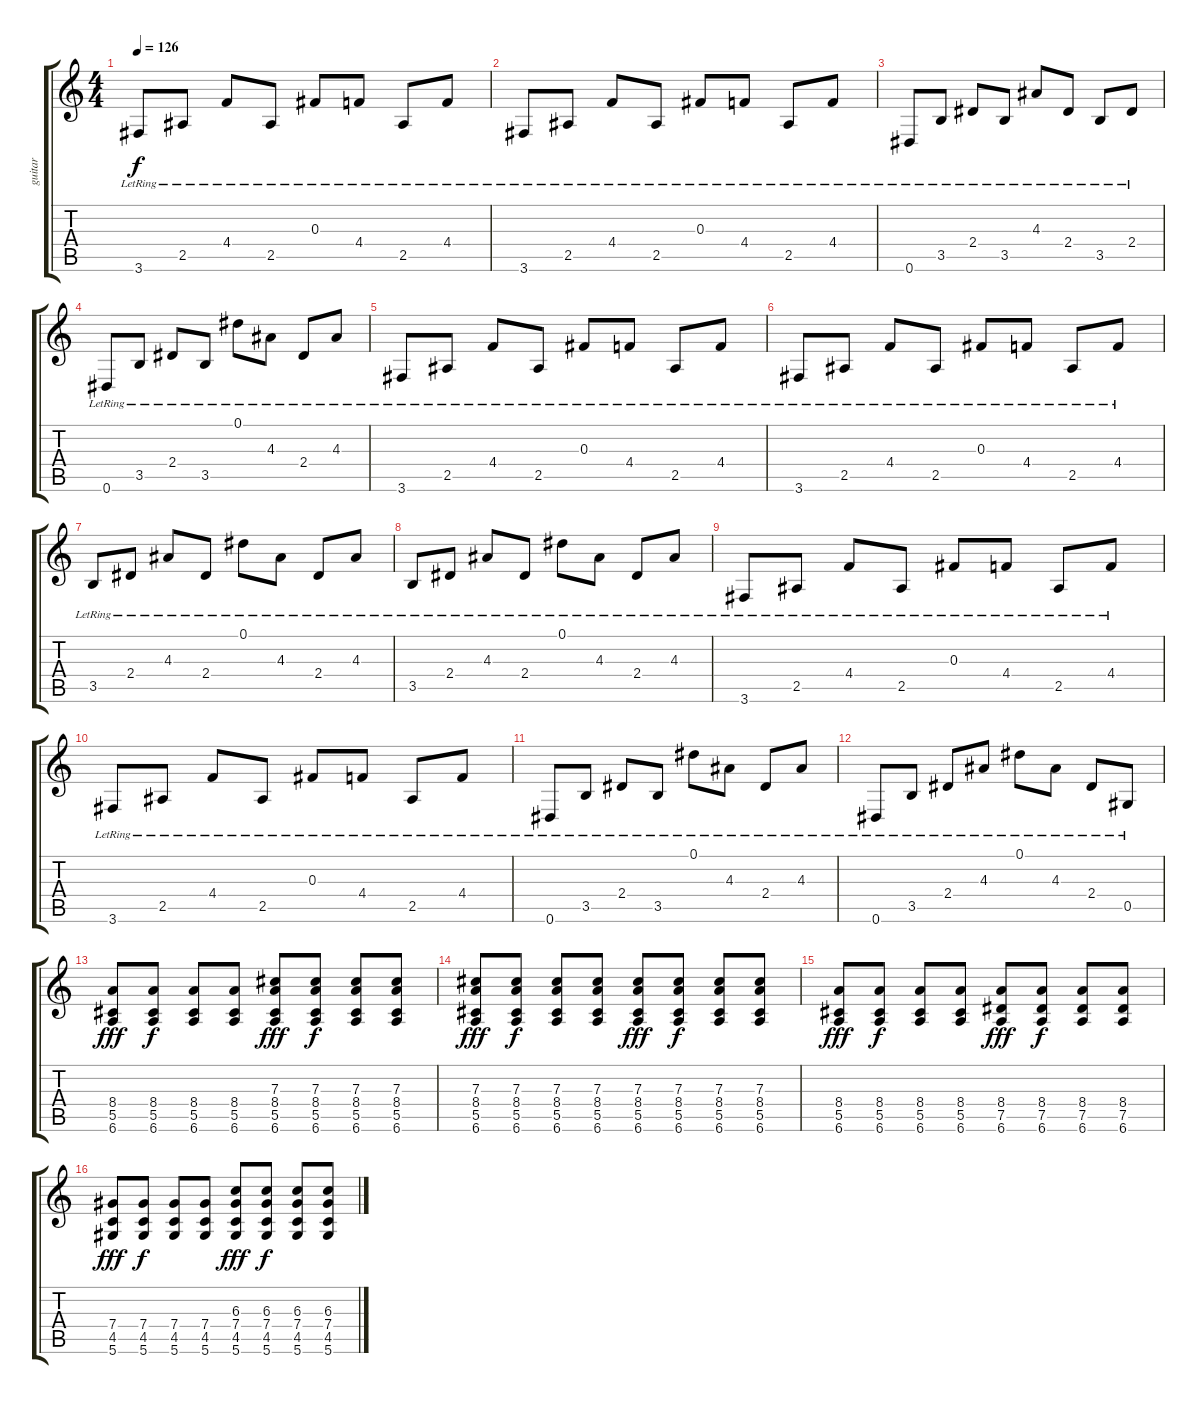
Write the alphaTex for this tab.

\track ("guitar" "guitar") {instrument distortionguitar}
\staff {score tabs}
\tuning (Eb4 Bb3 Gb3 Db3 Ab2 Eb2) {hide}
\ts (4 4)
\tempo 126
\clef g2
\ks c
3.6{lr}.8{dy f} 2.5{lr}.8 4.4{lr}.8 2.5{lr}.8 0.3{lr}.8 4.4{lr}.8 2.5{lr}.8 4.4{lr}.8 |
3.6{lr}.8 2.5{lr}.8 4.4{lr}.8 2.5{lr}.8 0.3{lr}.8 4.4{lr}.8 2.5{lr}.8 4.4{lr}.8 |
0.6{lr}.8 3.5{lr}.8 2.4{lr}.8 3.5{lr}.8 4.3{lr}.8 2.4{lr}.8 3.5{lr}.8 2.4{lr}.8 |
0.6{lr}.8 3.5{lr}.8 2.4{lr}.8 3.5{lr}.8 0.1{lr}.8 4.3{lr}.8 2.4{lr}.8 4.3{lr}.8 |
3.6{lr}.8 2.5{lr}.8 4.4{lr}.8 2.5{lr}.8 0.3{lr}.8 4.4{lr}.8 2.5{lr}.8 4.4{lr}.8 |
3.6{lr}.8 2.5{lr}.8 4.4{lr}.8 2.5{lr}.8 0.3{lr}.8 4.4{lr}.8 2.5{lr}.8 4.4{lr}.8 |
3.5{lr}.8 2.4{lr}.8 4.3{lr}.8 2.4{lr}.8 0.1{lr}.8 4.3{lr}.8 2.4{lr}.8 4.3{lr}.8 |
3.5{lr}.8 2.4{lr}.8 4.3{lr}.8 2.4{lr}.8 0.1{lr}.8 4.3{lr}.8 2.4{lr}.8 4.3{lr}.8 |
3.6{lr}.8 2.5{lr}.8 4.4{lr}.8 2.5{lr}.8 0.3{lr}.8 4.4{lr}.8 2.5{lr}.8 4.4{lr}.8 |
3.6{lr}.8 2.5{lr}.8 4.4{lr}.8 2.5{lr}.8 0.3{lr}.8 4.4{lr}.8 2.5{lr}.8 4.4{lr}.8 |
0.6{lr}.8 3.5{lr}.8 2.4{lr}.8 3.5{lr}.8 0.1{lr}.8 4.3{lr}.8 2.4{lr}.8 4.3{lr}.8 |
0.6{lr}.8 3.5{lr}.8 2.4{lr}.8 4.3{lr}.8 0.1{lr}.8 4.3{lr}.8 2.4{lr}.8 0.5{lr}.8 |
(8.4 5.5 6.6).8{dy fff instrument acousticguitarsteel} (8.4 5.5 6.6).8{dy f} (8.4 5.5 6.6).8 (8.4 5.5 6.6).8 (7.3 8.4 5.5 6.6).8{dy fff} (7.3 8.4 5.5 6.6).8{dy f} (7.3 8.4 5.5 6.6).8 (7.3 8.4 5.5 6.6).8 |
(7.3 8.4 5.5 6.6).8{dy fff} (7.3 8.4 5.5 6.6).8{dy f} (7.3 8.4 5.5 6.6).8 (7.3 8.4 5.5 6.6).8 (7.3 8.4 5.5 6.6).8{dy fff} (7.3 8.4 5.5 6.6).8{dy f} (7.3 8.4 5.5 6.6).8 (7.3 8.4 5.5 6.6).8 |
(8.4 5.5 6.6).8{dy fff} (8.4 5.5 6.6).8{dy f} (8.4 5.5 6.6).8 (8.4 5.5 6.6).8 (8.4 7.5 6.6).8{dy fff} (8.4 7.5 6.6).8{dy f} (8.4 7.5 6.6).8 (8.4 7.5 6.6).8 |
(7.4 4.5 5.6).8{dy fff} (7.4 4.5 5.6).8{dy f} (7.4 4.5 5.6).8 (7.4 4.5 5.6).8 (6.3 7.4 4.5 5.6).8{dy fff} (6.3 7.4 4.5 5.6).8{dy f} (6.3 7.4 4.5 5.6).8 (6.3 7.4 4.5 5.6).8
